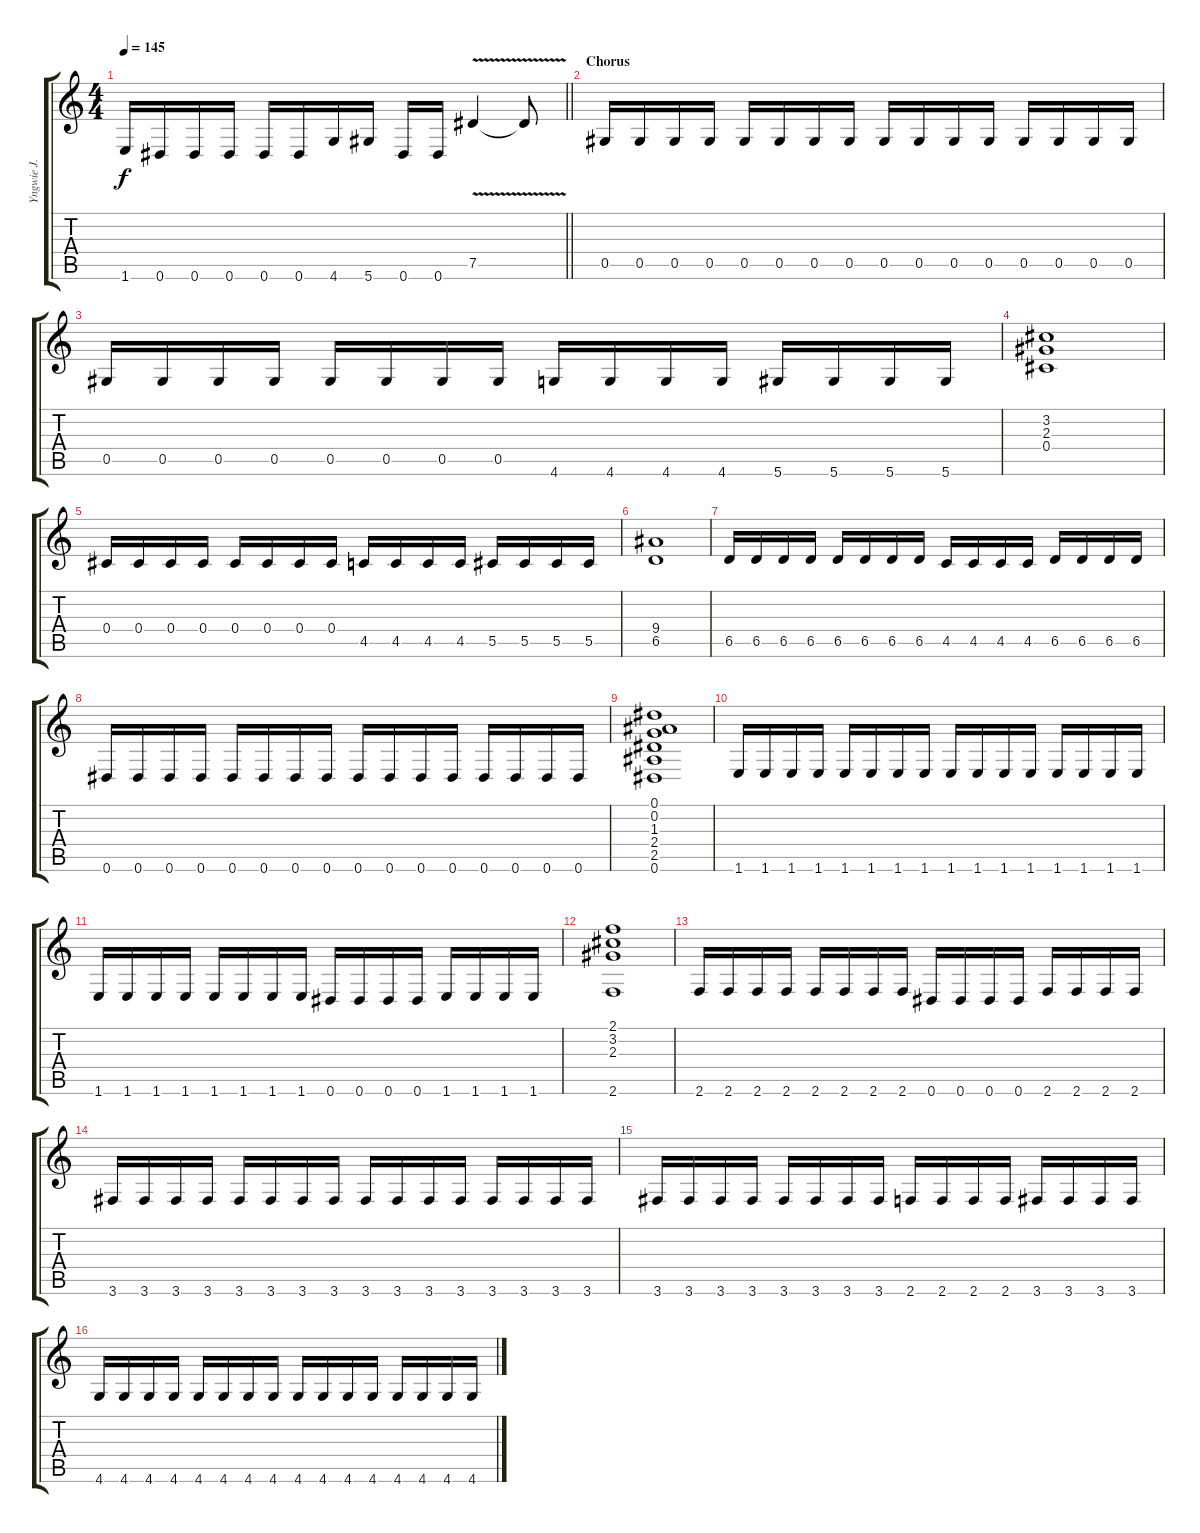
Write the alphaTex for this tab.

\track ("Yngwie J. Malmsteen" "Yngwie J. ") {instrument overdrivenguitar}
\staff {score tabs}
\tuning (Eb4 Bb3 Gb3 Db3 Ab2 Eb2) {hide}
\ts (4 4)
\tempo 145
\clef g2
\barLineRight lightlight
\ks c
1.6.16{dy f} 0.6.16 0.6.16 0.6.16 0.6.16 0.6.16 4.6.16 5.6.16 0.6.16 0.6.16 7.5{v}.4 7.5{t}.8 |
\section ("" "Chorus")
0.5.16 0.5.16 0.5.16 0.5.16 0.5.16 0.5.16 0.5.16 0.5.16 0.5.16 0.5.16 0.5.16 0.5.16 0.5.16 0.5.16 0.5.16 0.5.16 |
0.5.16 0.5.16 0.5.16 0.5.16 0.5.16 0.5.16 0.5.16 0.5.16 4.6.16 4.6.16 4.6.16 4.6.16 5.6.16 5.6.16 5.6.16 5.6.16 |
(3.2 2.3 0.4).1 |
0.4.16 0.4.16 0.4.16 0.4.16 0.4.16 0.4.16 0.4.16 0.4.16 4.5.16 4.5.16 4.5.16 4.5.16 5.5.16 5.5.16 5.5.16 5.5.16 |
(9.4 6.5).1 |
6.5.16 6.5.16 6.5.16 6.5.16 6.5.16 6.5.16 6.5.16 6.5.16 4.5.16 4.5.16 4.5.16 4.5.16 6.5.16 6.5.16 6.5.16 6.5.16 |
0.6.16 0.6.16 0.6.16 0.6.16 0.6.16 0.6.16 0.6.16 0.6.16 0.6.16 0.6.16 0.6.16 0.6.16 0.6.16 0.6.16 0.6.16 0.6.16 |
(0.1 0.2 1.3 2.4 2.5 0.6).1 |
1.6.16 1.6.16 1.6.16 1.6.16 1.6.16 1.6.16 1.6.16 1.6.16 1.6.16 1.6.16 1.6.16 1.6.16 1.6.16 1.6.16 1.6.16 1.6.16 |
1.6.16 1.6.16 1.6.16 1.6.16 1.6.16 1.6.16 1.6.16 1.6.16 0.6.16 0.6.16 0.6.16 0.6.16 1.6.16 1.6.16 1.6.16 1.6.16 |
(2.1 3.2 2.3 2.6).1 |
2.6.16 2.6.16 2.6.16 2.6.16 2.6.16 2.6.16 2.6.16 2.6.16 0.6.16 0.6.16 0.6.16 0.6.16 2.6.16 2.6.16 2.6.16 2.6.16 |
3.6.16 3.6.16 3.6.16 3.6.16 3.6.16 3.6.16 3.6.16 3.6.16 3.6.16 3.6.16 3.6.16 3.6.16 3.6.16 3.6.16 3.6.16 3.6.16 |
3.6.16 3.6.16 3.6.16 3.6.16 3.6.16 3.6.16 3.6.16 3.6.16 2.6.16 2.6.16 2.6.16 2.6.16 3.6.16 3.6.16 3.6.16 3.6.16 |
4.6.16 4.6.16 4.6.16 4.6.16 4.6.16 4.6.16 4.6.16 4.6.16 4.6.16 4.6.16 4.6.16 4.6.16 4.6.16 4.6.16 4.6.16 4.6.16
